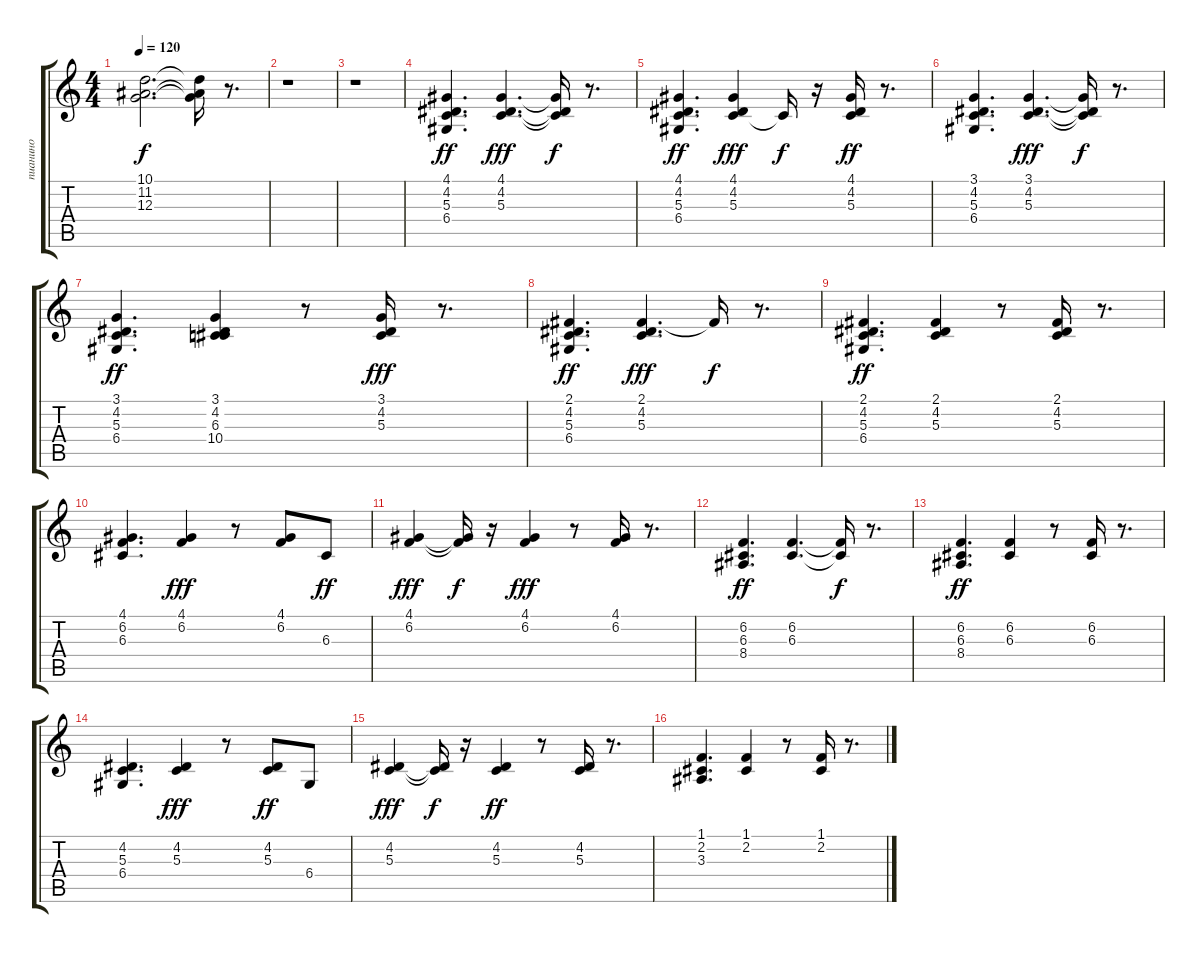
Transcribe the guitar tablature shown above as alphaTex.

\track ("пианино" "пианино") {instrument acousticgrandpiano}
\staff {score tabs}
\tuning (E4 B3 G3 D3 A2 E2) {hide}
\ts (4 4)
\tempo 120
\clef g2
\ks c
(10.1{t} 11.2{t} 12.3{t}).2{d dy f} (10.1{t} 11.2{t} 12.3{t}).16 r.8{d} |
r.1 |
r.1 |
(4.1 4.2 5.3 6.4).4{d dy ff} (4.1 4.2 5.3).4{d dy fff} (4.1{t} 4.2{t} 5.3{t}).16{dy f} r.8{d} |
(4.1 4.2 5.3 6.4).4{d dy ff} (4.1 4.2 5.3).4{dy fff} 5.3{t}.16{dy f} r.16 (4.1 4.2 5.3).16{dy ff} r.8{d} |
(3.1 4.2 5.3 6.4).4{d} (3.1 4.2 5.3).4{d dy fff} (3.1{t} 4.2{t} 5.3{t}).16{dy f} r.8{d} |
(3.1 4.2 5.3 6.4).4{d dy ff} (3.1 4.2 6.3 10.4).4 r.8 (3.1 4.2 5.3).16{dy fff} r.8{d} |
(2.1 4.2 5.3 6.4).4{d dy ff} (2.1 4.2 5.3).4{d dy fff} 2.1{t}.16{dy f} r.8{d} |
(2.1 4.2 5.3 6.4).4{d dy ff} (2.1 4.2 5.3).4 r.8 (2.1 4.2 5.3).16 r.8{d} |
(4.1 6.2 6.3).4{d} (4.1 6.2).4{dy fff} r.8 (4.1 6.2).8 6.3.8{dy ff} |
(4.1 6.2).4{dy fff} (4.1{t} 6.2{t}).16{dy f} r.16 (4.1 6.2).4{dy fff} r.8 (4.1 6.2).16 r.8{d} |
(6.2 6.3 8.4).4{d dy ff} (6.2 6.3).4{d} (6.2{t} 6.3{t}).16{dy f} r.8{d} |
(6.2 6.3 8.4).4{d dy ff} (6.2 6.3).4 r.8 (6.2 6.3).16 r.8{d} |
(4.2 5.3 6.4).4{d} (4.2 5.3).4{dy fff} r.8 (4.2 5.3).8{dy ff} 6.4.8 |
(4.2 5.3).4{dy fff} (4.2{t} 5.3{t}).16{dy f} r.16 (4.2 5.3).4{dy ff} r.8 (4.2 5.3).16 r.8{d} |
(1.1 2.2 3.3).4{d} (1.1 2.2).4 r.8 (1.1 2.2).16 r.8{d}
